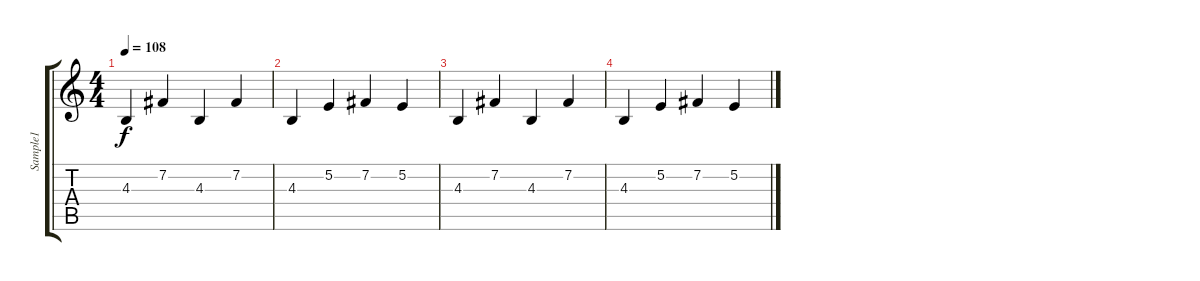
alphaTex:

\track ("Sample1" "Sample1") {instrument rockorgan}
\staff {score tabs}
\tuning (E4 B3 G3 D3 A2 E2) {hide}
\ts (4 4)
\tempo 108
\clef g2
\ks c
4.3.4{dy f volume 13} 7.2.4 4.3.4 7.2.4 |
4.3.4 5.2.4 7.2.4 5.2.4 |
4.3.4{volume 13} 7.2.4 4.3.4 7.2.4 |
4.3.4 5.2.4 7.2.4 5.2.4
